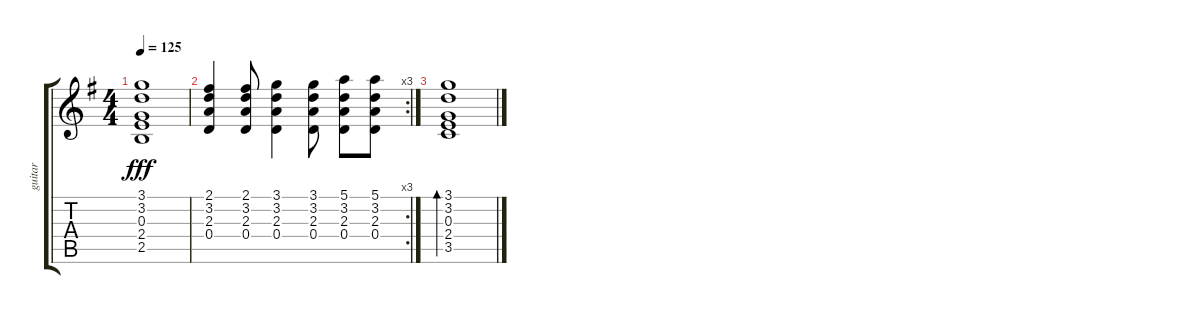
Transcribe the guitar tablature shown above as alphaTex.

\track ("guitar" "guitar") {instrument acousticguitarsteel}
\staff {score tabs}
\tuning (E4 B3 G3 D3 A2 E2) {hide}
\ts (4 4)
\tempo 125
\clef g2
\ks g
(3.1 3.2 0.3 2.4 2.5).1{dy fff} |
\rc 3
(2.1 3.2 2.3 0.4).4 (2.1 3.2 2.3 0.4).8 (3.1 3.2 2.3 0.4).4 (3.1 3.2 2.3 0.4).8 (5.1 3.2 2.3 0.4).8 (5.1 3.2 2.3 0.4).8 |
(3.1 3.2 0.3 2.4 3.5).1{bd 30}
